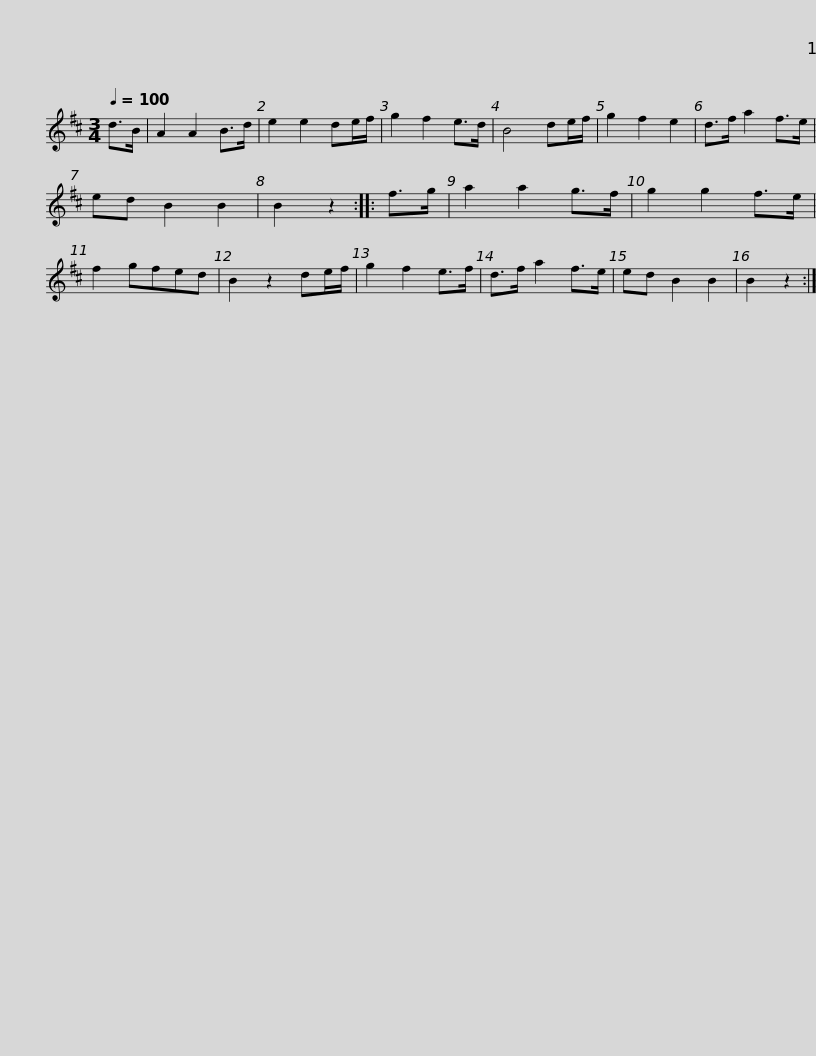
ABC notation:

X:1
L:1/8
Q:1/4=100
M:3/4
I:linebreak $
K:none
V:1 treble transpose="8 "
V:1
[K:D] d>B | A2 A2 B>d | e2 e2 de/f/ | g2 f2 e>d | B4 de/f/ | %5
 g2 f2 e2 | d>f a2 f>e | ed B2 B2 | B2 z2 :: f>g |$ %10
 a2 a2 g>f | g2 g2 f>e | f2 gfed | B2 z2 de/f/ | g2 f2 e>f | %15
 d>f a2 f>e | ed B2 B2 | B2 z2 :| %18
